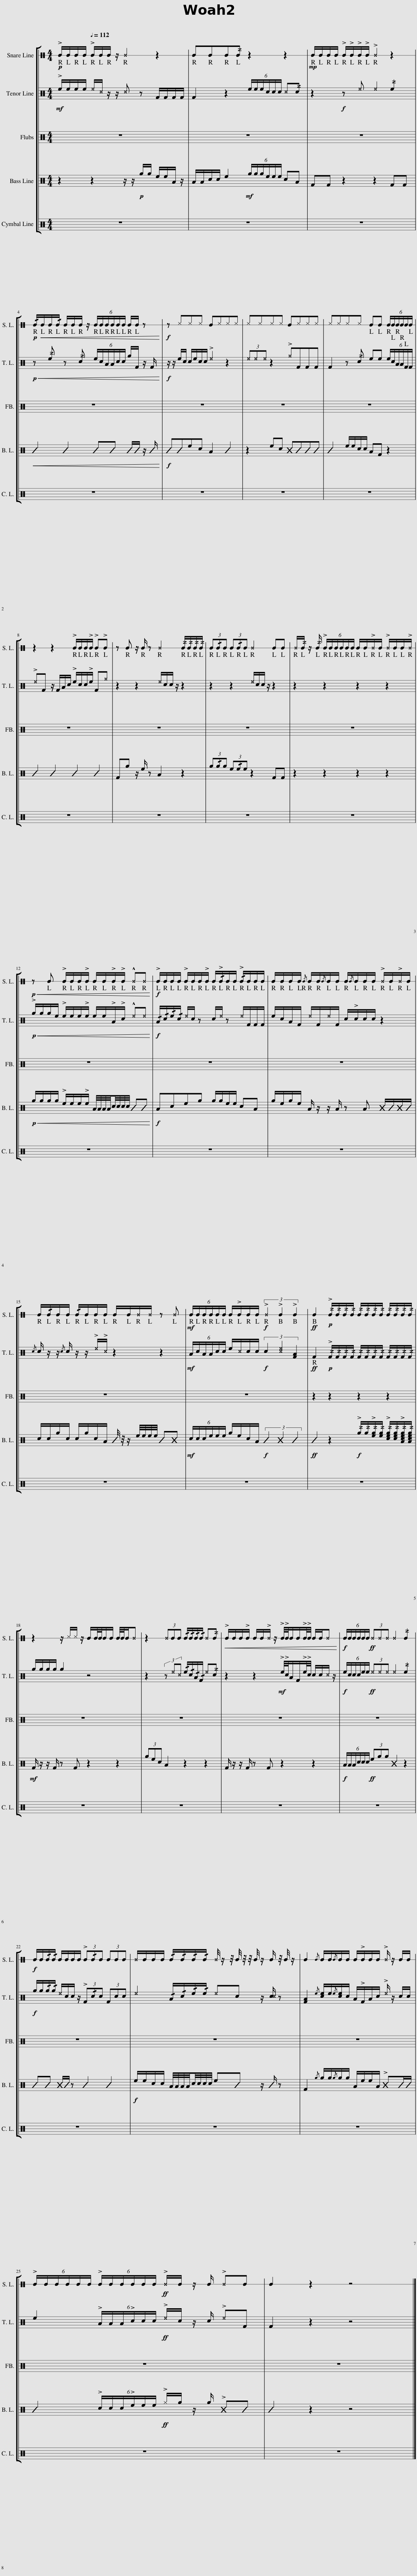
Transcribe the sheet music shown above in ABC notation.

X:1
%%score [ 1 2 3 ]
L:1/8
M:4/4
I:linebreak $
K:C
V:1 perc stafflines=1
K:none
V:2 perc
K:none
V:3 perc
K:none
V:1
!p! !>!E/E/E/E/[Q:1/4=112] !>!E/E/E/ z/ E2 z2 | EEEE z2 z2 |!mp! E/E/E/E/ !>!E/!>!E/!>!E/!>!E/ !>!E2 z2 |$!p! !/!E/!<(!E/E/!/!E/ E/E/E/ z/ (6:4:6E/E/E/E/E/E/ E/E/ z!<)! |!f! z FFF EFFF | %5
 FFFF EFFF | FFFF EE (6:4:6E/E/E/E/E/E/ |$ z2 z2 !>!E/E/E/!>!E/ !>!E!>!E | z E z/ E/ z E2 E/E/E/E/ | (3E!/!EE (3E!/!EE E2 EE | %10
 E/E/ z/ E/ (6:4:6!>!E/E/E/E/E/E/ E/E/!>!E/E/ !>!E/E/E/!>!E/ |$!p!!<(! z E !>!E/E/E/!>!E/ E/E/!>!E/!>!E/ !^!EE!<)! |!f! !>!E/E/E/E/ !>!E/E/E/!>!E/ E/!/!!>!E/E/E/ !/!!>!E/E/E/E/ | E/E/E/E/{/E} E/E/{/E}E/E/ E/{/E}E/E/E/ !>!E/E/!>!E/E/ |$ E/!/!E/E/E/ !/!E/E/E/E/ E/E/E/E/ z E | %15
!mf! (6:4:6E/E/E/E/E/E/ E/!>!E/E/E/!f! (3!>!E2 !>!E2 !>!E2 |!ff! E2!p! !>!E/E/E/E/ E/E/E/E/ E/E/E/E/ |$ z2 z/ F/F/ z/ E/E/4E/4E/E/ E/4E/4E/E | z2 (3EEE !/!E/!/!E/!/!E/!/!E/ EE |!<(! !>!E/E/E/!>!E/ E/E/!>!E/ z/ !>!E/4!>!E/4E/E/!>!E/4!>!E/4 E/E/E!<)! | %20
!f! (6:4:6E/E/E/E/E/E/!ff! (3EEE E2 E2 |$!f! E/E/!/!E/!/!E/ E/E/E/E/ (3!>!E!/!EE (3EEE | E/E/E/E/ !/!E/!/!E/!/!E/!/!E/ E/4 z/ z/4 E/4 z/4 z/4 E/4 z/ E/ z/4 E/4 z/ | E2{/E} E/E/{/E}E/E/ E/!>!E/E/E/ !>!E/ z/ E/E/ |$ (6:4:6!>!E/E/E/E/E/E/ (6:4:6!>!E/E/E/E/E/E/!ff! !>!E/E/ z/ E/ !>!EE | %25
 E2 z2 z4 |] %26
V:2
!mf! !>!e/e/e/e/ e/c/ z/ z/ c z F/F/F/F/ | F2 z2 (6:4:6e/e/e/c/c/c/ cc | z2!f! z e e2 e2 |$!p!!<(! z e z c (6:4:6e/c/A/A/c/c/ g/F/ z/ F/!<)! |!f! z/ z/ e/c/ c/e/c/c/ !>!e2 z2 | %5
 (3eee z2 !>!gFFF | F2 z c ee (6:4:6e/c/A/A/F/F/ |$ !>!eF z/ F/A/c/ !>!e/c/c/!>!e/ Fg | z2 z2 e/c/c/ z/ z2 | z2 z2 e/c/c/ z/ z2 | %10
 z2 z2 z2 z2 |$!p!!<(! !>!g/g/g/e/ !>!e/e/e/!>!e/ e/e/!>!A/!>!c/ !^!ee!<)! |!f! !/!A/!/!c/!/!e/!/!c/ e/c/ z c/e/ z e/F/F/F/ | e/c/A/F/ e/F/e/F/ c/!>!c/c/c/ z2 |${/c} c/ z/ z/{/c} c/ z/ z/ !>!e/!>!c/ z2 z2 | %15
!mf! (6:4:6A/c/A/A/c/c/ e/c/c/c/!f! (3c2 [ce]2 [FA]2 |!ff! F2!p! !>!F/F/F/F/ F/F/F/F/ F/F/F/F/ |$ g/g/g/g/ g2 z4 | z2 (3z ec !/!e/!/!c/!/!A/!/!F/ ec | z2 z2!mf! !>!e/4!>!c/4A/F/!>!e/4!>!c/4 c/c/c/ z/ | %20
!f! (6:4:6e/c/c/c/e/e/!ff! (3eee e2 e2 |$!f! g/g/!/!g/!/!g/ e/c/c/ z/ (3!>!F!/!cc (3Fcc | e2 !/!A/!/!c/!/!e/!/!e/ ec z/ [cc]/ z | [FA]2{/e} [ce]/e/{/e}[ce]/c/ A/!>!F/A/c/ !>!e/ z/ c/c/ |$ e2 (6:4:6!>!A/A/A/!>!c/c/c/!ff! !>!e/c/ z/ c/ !>!eF | %25
 F2 z2 z4 |] %26
V:3
 z2 z2 z/ z/!p! g/g/ e/e/A/ z/ | A/A/c/c/ e2!mf! (6:4:6g/g/g/e/e/e/ cA | FF z2 z2 FF |$!<(! B2 B2 BB B/B/ z/ B/!<)! |!f! BBec A2 B2 | %5
 z2 ec BBBB | B2 e/e/c/c/ AF z2 |$ B2 B2 B2 B2 | Fg z/ e/ z A2 z2 | (3g!/!gg (3e!/!ee z2 FF | %10
 z2 z2 z2 z2 |$!p!!<(! g/g/g/g/ !>!e/e/e/!>!e/ A/4A/4A/4A/4c/4c/4c/4c/4 BB!<)! |!f! Aceg g/g/e/e/ cA | g/e/g/e/ A/ z/ z/ A/ z A B/B/B/B/ |$ c/c/g/c/ c/g/c/A/ B/4 z/4 z/ e/4e/4e/4e/4 BB | %15
!mf! (6:4:6c/c/c/e/e/e/ g/e/c/A/!f! (3B2 B2 B2 |!ff! B2 z2!f! !>!g/g/!>![eg]/[eg]/ !>![ceg]/[ceg]/!>![Aceg]/[Aceg]/ |$!mf! F/ z/ z/ F/ z F z2 z2 | (3gec A2 z2 z2 | F/ z/ z/ F/ z F z2 z2 | %20
!f! (6:4:6A/A/A/c/c/c/!ff! (3egg B2 z2 |$ BB B/B/ z B2 B2 |!f! e/e/c/c/ A/4A/4A/4A/4c/4c/4c/4c/4 eB z/ B/ z | F2{/g} g/g/{/g}g/g/ A/e/e/A/ !>!BB/B/ |$ B2 (6:4:6!>!c/c/c/!>!e/e/e/!ff! !>!^g/g/ z/ g/ !>!BB | %25
 B2 z2 z4 |] %26
